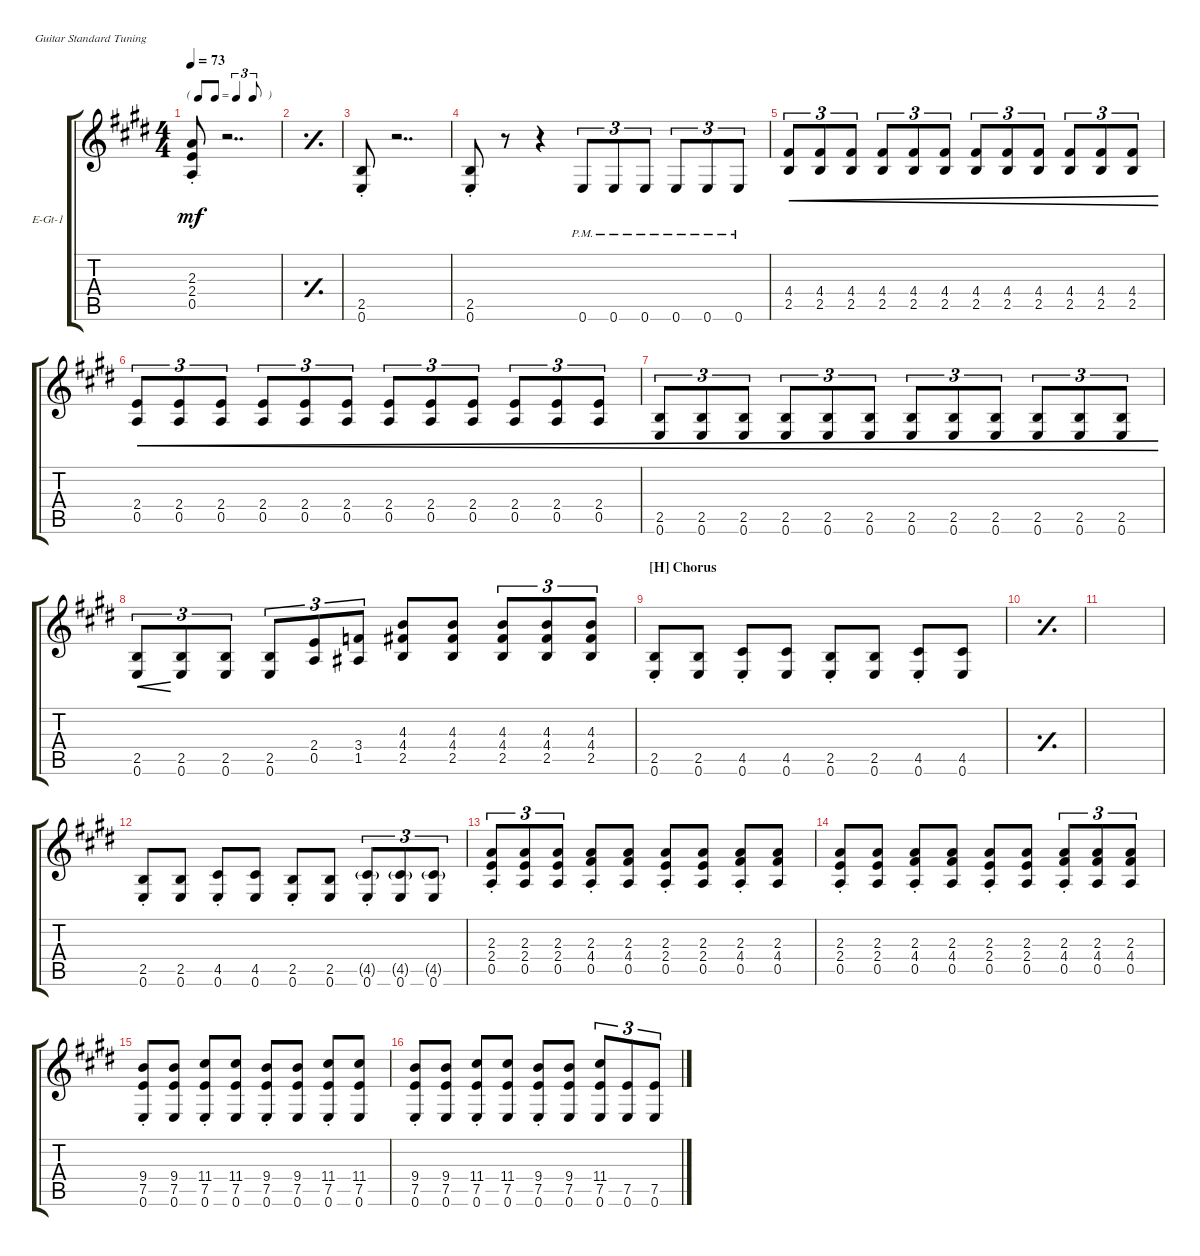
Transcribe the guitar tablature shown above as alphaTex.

\defaultSystemsLayout 4
\bracketExtendMode groupsimilarinstruments
\firstSystemTrackNameOrientation horizontal
\otherSystemsTrackNameOrientation horizontal
\track ("Electric Guitar #1" "E-Gt-1") {instrument electricguitarclean}
\staff {score tabs}
\tuning (E4 B3 G3 D3 A2 E2)
\ts (4 4)
\tf triplet8th
\tempo 73
\clef g2
\ks e
(2.3{st} 2.4{st} 0.5{st}).8{dy mf} r.2{dd} |
\simile simple
|
\simile none
(2.5{st} 0.6{st}).8 r.2{dd} |
(2.5{st} 0.6{st}).8 r.8 r.4 0.6{pm}.8{tu (3 2)} 0.6{pm}.8{tu (3 2)} 0.6{pm}.8{tu (3 2)} 0.6{pm}.8{tu (3 2)} 0.6{pm}.8{tu (3 2)} 0.6{pm}.8{tu (3 2)} |
(4.4 2.5).8{tu (3 2) cre} (2.5 4.4).8{tu (3 2) cre} (2.5 4.4).8{tu (3 2) cre} (4.4 2.5).8{tu (3 2) cre} (2.5 4.4).8{tu (3 2) cre} (2.5 4.4).8{tu (3 2) cre} (4.4 2.5).8{tu (3 2) cre} (2.5 4.4).8{tu (3 2) cre} (2.5 4.4).8{tu (3 2) cre} (4.4 2.5).8{tu (3 2) cre} (2.5 4.4).8{tu (3 2) cre} (2.5 4.4).8{tu (3 2) cre} |
(2.4 0.5).8{tu (3 2) cre} (0.5 2.4).8{tu (3 2) cre} (0.5 2.4).8{tu (3 2) cre} (2.4 0.5).8{tu (3 2) cre} (0.5 2.4).8{tu (3 2) cre} (0.5 2.4).8{tu (3 2) cre} (2.4 0.5).8{tu (3 2) cre} (0.5 2.4).8{tu (3 2) cre} (0.5 2.4).8{tu (3 2) cre} (2.4 0.5).8{tu (3 2) cre} (0.5 2.4).8{tu (3 2) cre} (0.5 2.4).8{tu (3 2) cre} |
(2.5 0.6).8{tu (3 2) cre} (2.5 0.6).8{tu (3 2) cre} (2.5 0.6).8{tu (3 2) cre} (2.5 0.6).8{tu (3 2) cre} (2.5 0.6).8{tu (3 2) cre} (2.5 0.6).8{tu (3 2) cre} (2.5 0.6).8{tu (3 2) cre} (2.5 0.6).8{tu (3 2) cre} (2.5 0.6).8{tu (3 2) cre} (2.5 0.6).8{tu (3 2) cre} (2.5 0.6).8{tu (3 2) cre} (2.5 0.6).8{tu (3 2) cre} |
(2.5 0.6).8{tu (3 2) cre} (2.5 0.6).8{tu (3 2)} (2.5 0.6).8{tu (3 2)} (2.5 0.6).8{tu (3 2)} (2.4 0.5).8{tu (3 2)} (1.5 3.4).8{tu (3 2)} (4.3 4.4 2.5).8 (2.5 4.4 4.3).8 (4.3 4.4 2.5).8{tu (3 2)} (2.5 4.4 4.3).8{tu (3 2)} (2.5 4.4 4.3).8{tu (3 2)} |
\section ("H" "Chorus")
(2.5{st} 0.6{st}).8 (0.6 2.5).8 (4.5{st} 0.6{st}).8 (4.5 0.6).8 (2.5{st} 0.6{st}).8 (0.6 2.5).8 (4.5{st} 0.6{st}).8 (4.5 0.6).8 |
\simile simple
|
|
\simile none
(2.5{st} 0.6{st}).8 (0.6 2.5).8 (4.5{st} 0.6{st}).8 (4.5 0.6).8 (2.5{st} 0.6{st}).8 (0.6 2.5).8 (4.5{g} 0.6{st}).8{tu (3 2)} (4.5{g} 0.6).8{tu (3 2)} (4.5{g} 0.6).8{tu (3 2)} |
(2.3{st} 2.4{st} 0.5{st}).8{tu (3 2)} (0.5 2.4 2.3).8{tu (3 2)} (2.3 2.4 0.5).8{tu (3 2)} (2.3{st} 4.4{st} 0.5{st}).8 (0.5 4.4 2.3).8 (2.3{st} 2.4{st} 0.5{st}).8 (0.5 2.4 2.3).8 (2.3{st} 4.4{st} 0.5{st}).8 (0.5 4.4 2.3).8 |
(2.3{st} 2.4{st} 0.5{st}).8 (2.3 2.4 0.5).8 (2.3{st} 4.4{st} 0.5{st}).8 (0.5 4.4 2.3).8 (2.3{st} 2.4{st} 0.5{st}).8 (0.5 2.4 2.3).8 (2.3{st} 4.4{st} 0.5{st}).8{tu (3 2)} (2.3 4.4 0.5).8{tu (3 2)} (0.5 4.4 2.3).8{tu (3 2)} |
(9.4{st} 7.5{st} 0.6{st}).8 (0.6 7.5 9.4).8 (11.4{st} 7.5{st} 0.6{st}).8 (0.6 7.5 11.4).8 (9.4{st} 7.5{st} 0.6{st}).8 (0.6 7.5 9.4).8 (11.4{st} 7.5{st} 0.6{st}).8 (11.4 7.5 0.6).8 |
(9.4{st} 7.5{st} 0.6{st}).8 (0.6 7.5 9.4).8 (11.4{st} 7.5{st} 0.6{st}).8 (0.6 7.5 11.4).8 (0.6{st} 7.5{st} 9.4{st}).8 (0.6 7.5 9.4).8 (0.6 11.4 7.5).8{tu (3 2)} (0.6 7.5).8{tu (3 2)} (0.6 7.5).8{tu (3 2)}
